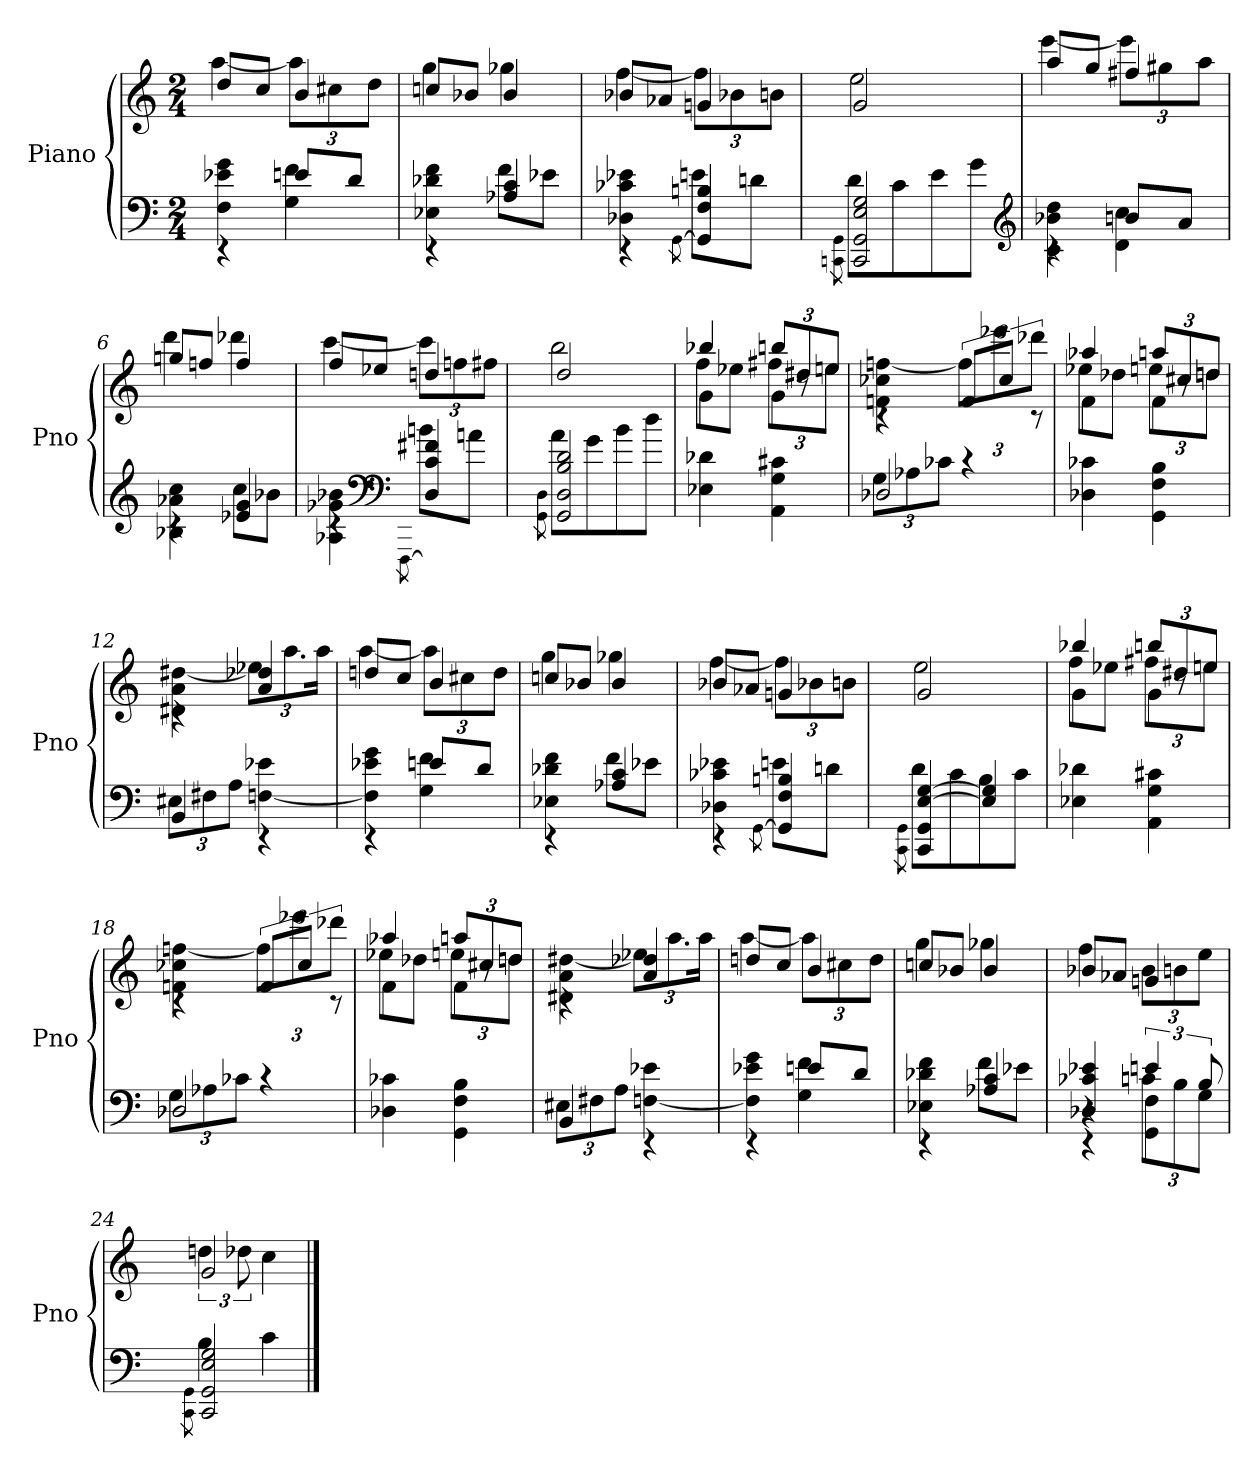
**kern	**kern
*part1	*part1
*staff2	*staff1
*I"Piano	*
*I'Pno	*
*clefF4	*clefG2
*k[]	*k[]
*C:	*C:
*M2/4	*M2/4
=1	=1
*^	*^
4rEE	4F 4e-X 4g	8ddL	[4aa
.	.	8ccJ	.
8enL	4G 4f	4b	12aaL]
.	.	.	12cc#X
8dJ	.	.	.
.	.	.	12ddJ
=2	=2	=2	=2
4rEE	4E-X 4d-X 4f	8ccnL	4gg
.	.	8b-XJ	.
4A-X 4c	8fL	4b-	4gg-X
.	8e-XJ	.	.
=3	=3	=3	=3
4rEE	4D-X 4c-X 4e-X	8b-XL	[4ff
.	.	8a-XJ	.
[8qGG\	.	.	.
4GG] 4F 4Bn	8enL	4gn	12ffL]
.	.	.	12b-X
.	8dnJ	.	.
.	.	.	12bnJ
=4	=4	=4	=4
8qCCn\ 8qGG\	.	.	.
2CC] 2GG] 2E 2G	8dL	2g	2ee
.	8c	.	.
.	8e	.	.
.	8gJ	.	.
*clefG2	*	*	*
=5	=5	=5	=5
4rc	4c 4b-X 4dd	8aaL	[4eee
.	.	8ggJ	.
8bnL	4d 4cc	4ff#X	12eeeL]
.	.	.	12gg#X
8aJ	.	.	.
.	.	.	12aaJ
=6	=6	=6	=6
4rc	4B-X 4a-X 4cc	8ggnL	4ddd
.	.	8ffnJ	.
4e-X 4g	8ccL	4ff	4ddd-X
.	8b-XJ	.	.
=7	=7	=7	=7
4rc	4A-X 4g-X 4b-X	8ffL	[4ccc
.	.	8ee-XJ	.
[8qD\	.	.	.
*clefF4	*	*	*
4D] 4c 4f#X	8bnL	4ddn	12cccL]
.	.	.	12ffn
.	8anJ	.	.
.	.	.	12ff#XJ
=8	=8	=8	=8
8qGG\ 8qD\	.	.	.
2GG] 2D] 2B 2d	8aL	2dd	2bb
.	8g	.	.
.	8b	.	.
.	8ddJ	.	.
*v	*v	*	*
=9	=9	=9
*	*	*^
4E-X 4d-X	4g\	8ffL	4bb-X
.	.	8ee-XJ	.
4AA 4G 4c#X	4g\	12ff#XL	12bbnL
.	.	12r	12dd#X
.	.	12eenJ	12eeJ
*	*	*v	*v
=10	=10	=10
*^	*	*
2D-X	12GL	4rc	4fn 4cc-X [4ffn
.	12A-X	.	.
.	12c-XJ	.	.
.	4rc	12fL	12ffL]
.	.	12cc-J	12eee-X
.	.	12rc	12ddd-XJ
*v	*v	*	*
=11	=11	=11
*	*	*^
4D-X 4c-X	4f\	8ee-XL	4aa-X
.	.	8dd-XJ	.
4GG 4F 4B	4f\	12eenL	12aanL
.	.	12r	12cc#X
.	.	12ddnJ	12ddnJ
*	*	*v	*v
=12	=12	=12
*^	*	*
4BB	12E#XL	4rc	4d#X 4a [4dd#X
.	12F#X	.	.
.	12AJ	.	.
4rEE	[4Fn 4e-X	4a 4dd-X	12ee-XL]
.	.	.	12.aa
.	.	.	24aaJk
=13	=13	=13	=13
4rEE	4F] 4e-X 4g	8ddnL	[4aa
.	.	8ccJ	.
8enL	4G 4f	4b	12aaL]
.	.	.	12cc#X
8dJ	.	.	.
.	.	.	12ddJ
=14	=14	=14	=14
4rEE	4E-X 4d-X 4f	8ccnL	4gg
.	.	8b-XJ	.
4A-X 4c	8fL	4b-	4gg-X
.	8e-XJ	.	.
=15	=15	=15	=15
4rEE	4D-X 4c-X 4e-X	8b-XL	[4ff
.	.	8a-XJ	.
[8qGG\	.	.	.
4GG] 4F 4Bn	8enL	4gn	12ffL]
.	.	.	12b-X
.	8dnJ	.	.
.	.	.	12bnJ
=16	=16	=16	=16
8qCC\ 8qGG\	.	.	.
4CC] 4GG] [4E [4G	8dL	2g	2ee
.	8c	.	.
4E] 4G]	8B	.	.
.	8cJ	.	.
*v	*v	*	*
=17	=17	=17
*	*	*^
4E-X 4d-X	4g\	8ffL	4bb-X
.	.	8ee-XJ	.
4AA 4G 4c#X	4g\	12ff#XL	12bbnL
.	.	12r	12dd#X
.	.	12eenJ	12eeJ
*	*	*v	*v
=18	=18	=18
*^	*	*
2D-X	12GL	4rc	4fn 4cc-X [4ffn
.	12A-X	.	.
.	12c-XJ	.	.
.	4rc	12fL	12ffL]
.	.	12cc-J	12eee-X
.	.	12rc	12ddd-XJ
*v	*v	*	*
=19	=19	=19
*	*	*^
4D-X 4c-X	4f\	8ee-XL	4aa-X
.	.	8dd-XJ	.
4GG 4F 4B	4f\	12eenL	12aanL
.	.	12r	12cc#X
.	.	12ddnJ	12ddnJ
*	*	*v	*v
=20	=20	=20
*^	*	*
4BB	12E#XL	4rc	4d#X 4a [4dd#X
.	12F#X	.	.
.	12AJ	.	.
4rEE	[4Fn 4e-X	4a 4dd-X	12ee-XL]
.	.	.	12.aa
.	.	.	24aaJk
=21	=21	=21	=21
4rEE	4F] 4e-X 4g	8ddnL	[4aa
.	.	8ccJ	.
8enL	4G 4f	4b	12aaL]
.	.	.	12cc#X
8dJ	.	.	.
.	.	.	12ddJ
=22	=22	=22	=22
4rEE	4E-X 4d-X 4f	8ccnL	4gg
.	.	8b-XJ	.
4A-X 4c	8fL	4b-	4gg-X
.	8e-XJ	.	.
=23	=23	=23	=23
*	*^	*	*
4r	4rEE	4D-X 4c-X 4e-X	8b-XL	4ff
.	.	.	8a-XJ	.
4GG\ 4F\	12cnL	6en	4gn	12b-L
.	12B	.	.	12bn
.	12GJ	12B	.	12eeJ
*v	*v	*v	*	*
=24	=24	=24
8qCC\ 8qGG\	.	.
*^	*	*
2CC] 2GG] 2E 2G	4B	2g	6ddn
.	.	.	12dd-X
.	4c	.	4cc
*v	*v	*	*
*	*v	*v
==	==
*-	*-
